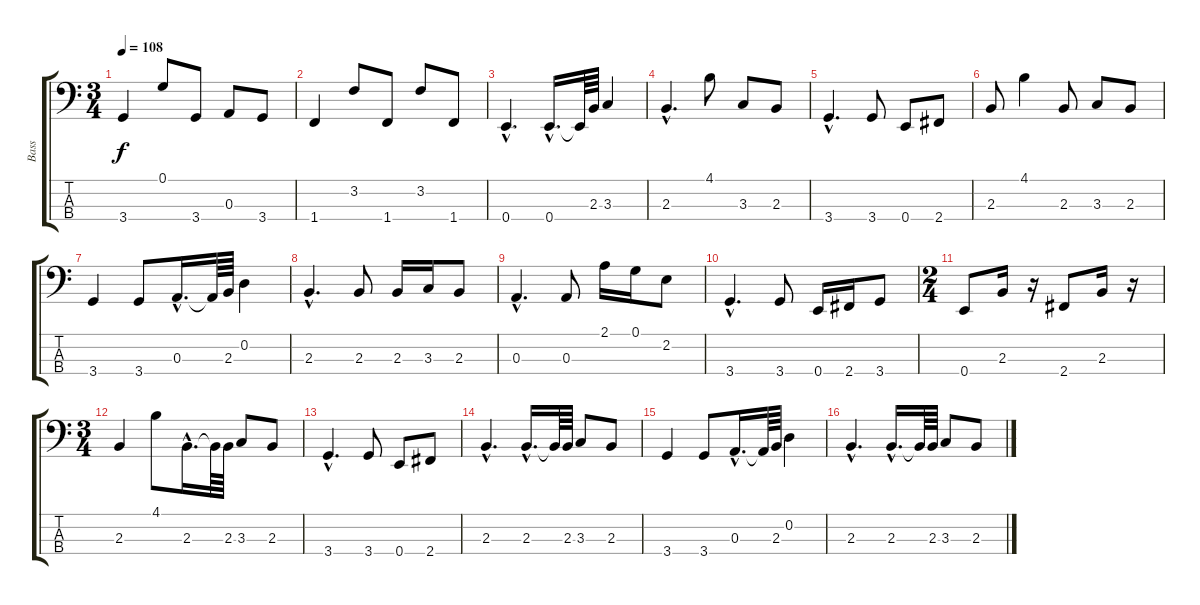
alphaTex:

\track ("Bass" "Bass") {instrument electricbasspick}
\staff {score tabs}
\tuning (G2 D2 A1 E1) {hide}
\ts (3 4)
\tempo 108
\clef f4
\ks c
3.4.4{dy f} 0.1.8 3.4.8 0.3.8 3.4.8 |
1.4.4 3.2.8 1.4.8 3.2.8 1.4.8 |
0.4{hac}.4{d} 0.4{hac}.16{d} 0.4{t}.64 2.3.64 3.3.4 |
2.3{hac}.4{d} 4.1.8 3.3.8 2.3.8 |
3.4{hac}.4{d} 3.4.8 0.4.8 2.4.8 |
2.3.8 4.1.4 2.3.8 3.3.8 2.3.8 |
3.4.4 3.4.8 0.3{hac}.16{d} 0.3{t}.64 2.3.64 0.2.4 |
2.3{hac}.4{d} 2.3.8 2.3.16 3.3.16 2.3.8 |
0.3{hac}.4{d} 0.3.8 2.1.16 0.1.16 2.2.8 |
3.4{hac}.4{d} 3.4.8 0.4.16 2.4.16 3.4.8 |
\ts (2 4)
0.4.8 2.3.16 r.16 2.4.8 2.3.16 r.16 |
\ts (3 4)
2.3.4 4.1.8 2.3{hac}.16{d} 2.3{t}.64 2.3.64 3.3.8 2.3.8 |
3.4{hac}.4{d} 3.4.8 0.4.8 2.4.8 |
2.3{hac}.4{d} 2.3{hac}.16{d} 2.3{t}.64 2.3.64 3.3.8 2.3.8 |
3.4.4 3.4.8 0.3{hac}.16{d} 0.3{t}.64 2.3.64 0.2.4 |
2.3{hac}.4{d} 2.3{hac}.16{d} 2.3{t}.64 2.3.64 3.3.8 2.3.8
